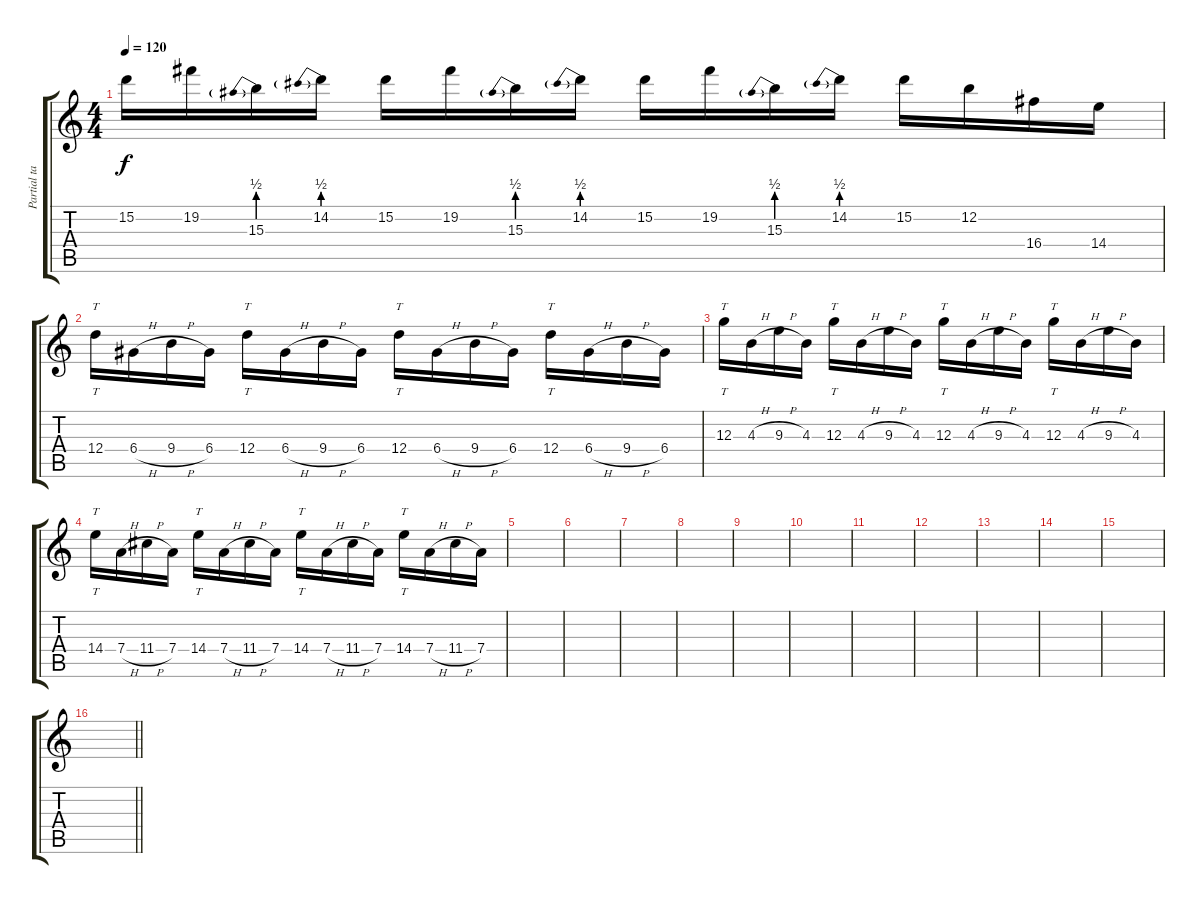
\track ("Partial tapping guitar" "Partial ta") {instrument overdrivenguitar}
\staff {score tabs}
\tuning (E4 B3 G3 D3 A2 E2) {hide}
\ts (4 4)
\tempo 120
\clef g2
\ks c
15.2.16{dy f} 19.2.16 15.3{be (prebend 0 2 60 2)}.16 14.2{be (prebend 0 2 60 2)}.16 15.2.16 19.2.16 15.3{be (prebend 0 2 60 2)}.16 14.2{be (prebend 0 2 60 2)}.16 15.2.16 19.2.16 15.3{be (prebend 0 2 60 2)}.16 14.2{be (prebend 0 2 60 2)}.16 15.2.16 12.2.16 16.4.16 14.4.16 |
12.4.16{tt} 6.4{h}.16 9.4{h}.16 6.4.16 12.4.16{tt} 6.4{h}.16 9.4{h}.16 6.4.16 12.4.16{tt} 6.4{h}.16 9.4{h}.16 6.4.16 12.4.16{tt} 6.4{h}.16 9.4{h}.16 6.4.16 |
12.3.16{tt} 4.3{h}.16 9.3{h}.16 4.3.16 12.3.16{tt} 4.3{h}.16 9.3{h}.16 4.3.16 12.3.16{tt} 4.3{h}.16 9.3{h}.16 4.3.16 12.3.16{tt} 4.3{h}.16 9.3{h}.16 4.3.16 |
14.4.16{tt} 7.4{h}.16 11.4{h}.16 7.4.16 14.4.16{tt} 7.4{h}.16 11.4{h}.16 7.4.16 14.4.16{tt} 7.4{h}.16 11.4{h}.16 7.4.16 14.4.16{tt} 7.4{h}.16 11.4{h}.16 7.4.16 |
|
|
|
|
|
|
|
|
|
|
|
\barLineRight lightlight
